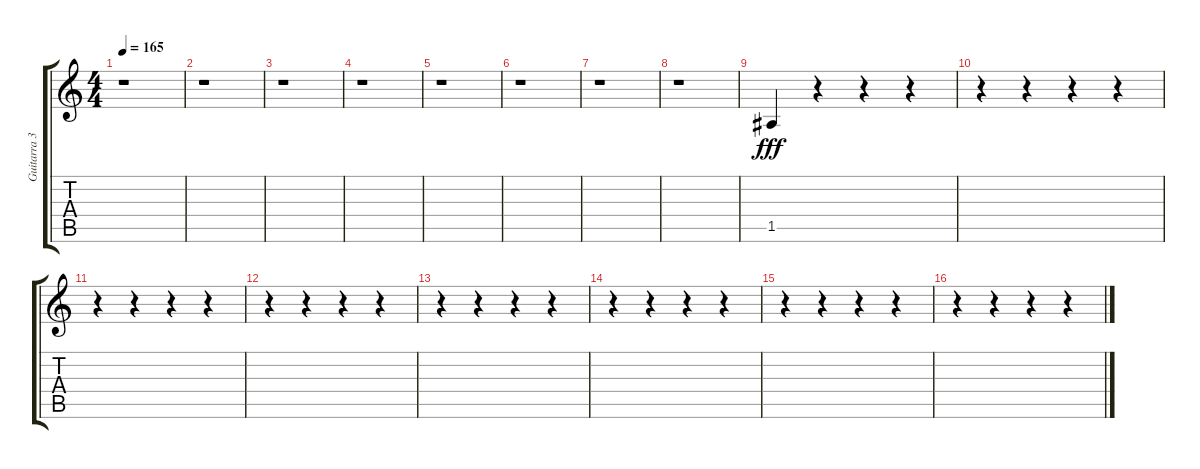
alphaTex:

\track ("Guitarra 3" "Guitarra 3") {instrument acousticguitarnylon}
\staff {score tabs}
\tuning (E4 B3 G3 D3 A2 E2) {hide}
\ts (4 4)
\tempo 165
\clef g2
\ks c
r.1{dy fff instrument acousticguitarnylon} |
r.1 |
r.1 |
r.1 |
r.1 |
r.1 |
r.1 |
r.1 |
1.5.4 r.4 r.4 r.4 |
r.4 r.4 r.4 r.4 |
r.4 r.4 r.4 r.4 |
r.4 r.4 r.4 r.4 |
r.4 r.4 r.4 r.4 |
r.4 r.4 r.4 r.4 |
r.4 r.4 r.4 r.4 |
r.4 r.4 r.4 r.4
